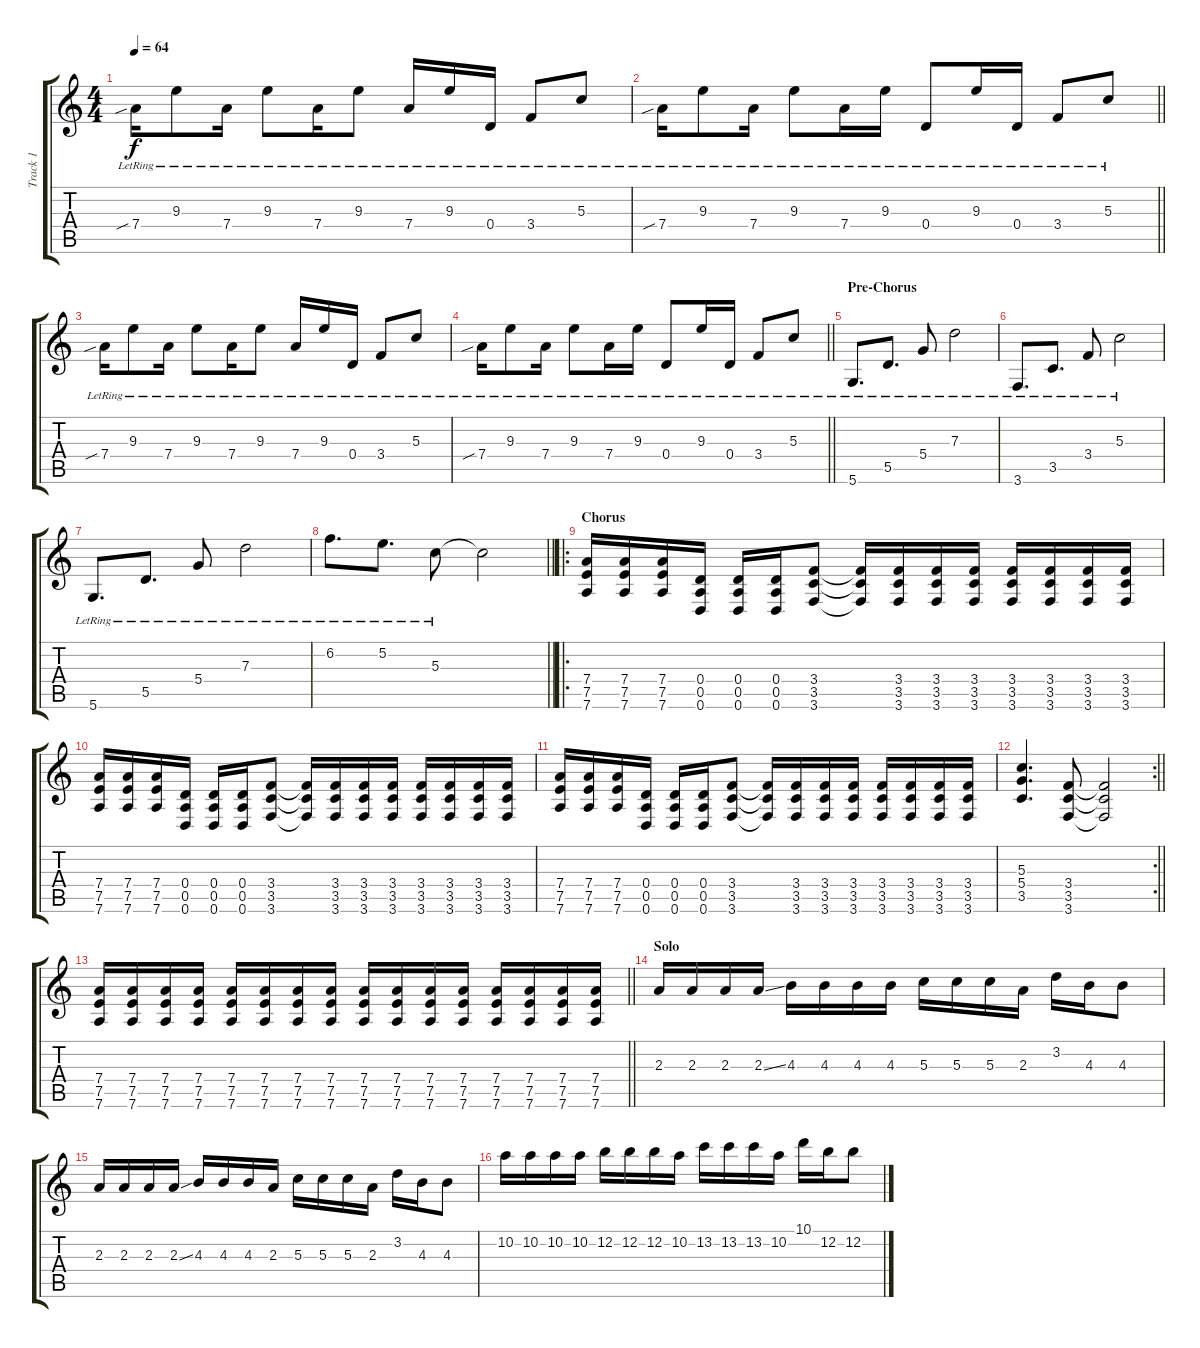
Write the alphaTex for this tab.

\track ("Track 1" "Track 1") {instrument acousticguitarsteel}
\staff {score tabs}
\tuning (E4 B3 G3 D3 A2 D2) {hide}
\ts (4 4)
\tempo 64
\clef g2
\ks c
7.4{sib lr}.16{dy f} 9.3{lr}.8 7.4{lr}.16 9.3{lr}.8 7.4{lr}.16 9.3{lr}.8 7.4{lr}.16 9.3{lr}.16 0.4{lr}.16 3.4{lr}.8 5.3{lr}.8 |
\barLineRight lightlight
7.4{sib lr}.16 9.3{lr}.8 7.4{lr}.16 9.3{lr}.8 7.4{lr}.16 9.3{lr}.16 0.4{lr}.8 9.3{lr}.16 0.4{lr}.16 3.4{lr}.8 5.3{lr}.8 |
7.4{sib lr}.16 9.3{lr}.8 7.4{lr}.16 9.3{lr}.8 7.4{lr}.16 9.3{lr}.8 7.4{lr}.16 9.3{lr}.16 0.4{lr}.16 3.4{lr}.8 5.3{lr}.8 |
\barLineRight lightlight
7.4{sib lr}.16 9.3{lr}.8 7.4{lr}.16 9.3{lr}.8 7.4{lr}.16 9.3{lr}.16 0.4{lr}.8 9.3{lr}.16 0.4{lr}.16 3.4{lr}.8 5.3{lr}.8 |
\section ("" "Pre-Chorus")
5.6{lr}.8{d} 5.5{lr}.8{d} 5.4{lr}.8 7.3{lr}.2 |
3.6{lr}.8{d} 3.5{lr}.8{d} 3.4{lr}.8 5.3{lr}.2 |
5.6{lr}.8{d} 5.5{lr}.8{d} 5.4{lr}.8 7.3{lr}.2 |
\barLineRight lightlight
6.2{lr}.8{d} 5.2{lr}.8{d} 5.3{lr}.8 5.3{t}.2 |
\ro
\section ("" "Chorus")
(7.4 7.5 7.6).16{instrument distortionguitar} (7.4 7.5 7.6).16 (7.4 7.5 7.6).16 (0.4 0.5 0.6).16 (0.4 0.5 0.6).16 (0.4 0.5 0.6).16 (3.4 3.5 3.6).8 (3.4{t} 3.5{t} 3.6{t}).16 (3.4 3.5 3.6).16 (3.4 3.5 3.6).16 (3.4 3.5 3.6).16 (3.4 3.5 3.6).16 (3.4 3.5 3.6).16 (3.4 3.5 3.6).16 (3.4 3.5 3.6).16 |
(7.4 7.5 7.6).16 (7.4 7.5 7.6).16 (7.4 7.5 7.6).16 (0.4 0.5 0.6).16 (0.4 0.5 0.6).16 (0.4 0.5 0.6).16 (3.4 3.5 3.6).8 (3.4{t} 3.5{t} 3.6{t}).16 (3.4 3.5 3.6).16 (3.4 3.5 3.6).16 (3.4 3.5 3.6).16 (3.4 3.5 3.6).16 (3.4 3.5 3.6).16 (3.4 3.5 3.6).16 (3.4 3.5 3.6).16 |
(7.4 7.5 7.6).16 (7.4 7.5 7.6).16 (7.4 7.5 7.6).16 (0.4 0.5 0.6).16 (0.4 0.5 0.6).16 (0.4 0.5 0.6).16 (3.4 3.5 3.6).8 (3.4{t} 3.5{t} 3.6{t}).16 (3.4 3.5 3.6).16 (3.4 3.5 3.6).16 (3.4 3.5 3.6).16 (3.4 3.5 3.6).16 (3.4 3.5 3.6).16 (3.4 3.5 3.6).16 (3.4 3.5 3.6).16 |
\rc 2
\barLineRight lightlight
(5.3 5.4 3.5).4{d} (3.4 3.5 3.6).8 (3.4{t} 3.5{t} 3.6{t}).2 |
\barLineRight lightlight
(7.4 7.5 7.6).16 (7.4 7.5 7.6).16 (7.4 7.5 7.6).16 (7.4 7.5 7.6).16 (7.4 7.5 7.6).16 (7.4 7.5 7.6).16 (7.4 7.5 7.6).16 (7.4 7.5 7.6).16 (7.4 7.5 7.6).16 (7.4 7.5 7.6).16 (7.4 7.5 7.6).16 (7.4 7.5 7.6).16 (7.4 7.5 7.6).16 (7.4 7.5 7.6).16 (7.4 7.5 7.6).16 (7.4 7.5 7.6).16 |
\section ("" "Solo")
2.3.16 2.3.16 2.3.16 2.3{ss}.16 4.3.16 4.3.16 4.3.16 4.3.16 5.3.16 5.3.16 5.3.16 2.3.16 3.2.16 4.3.16 4.3.8 |
2.3.16 2.3.16 2.3.16 2.3{ss}.16 4.3.16 4.3.16 4.3.16 2.3.16 5.3.16 5.3.16 5.3.16 2.3.16 3.2.16 4.3.16 4.3.8 |
10.2.16 10.2.16 10.2.16 10.2.16 12.2.16 12.2.16 12.2.16 10.2.16 13.2.16 13.2.16 13.2.16 10.2.16 10.1.16 12.2.16 12.2.8
